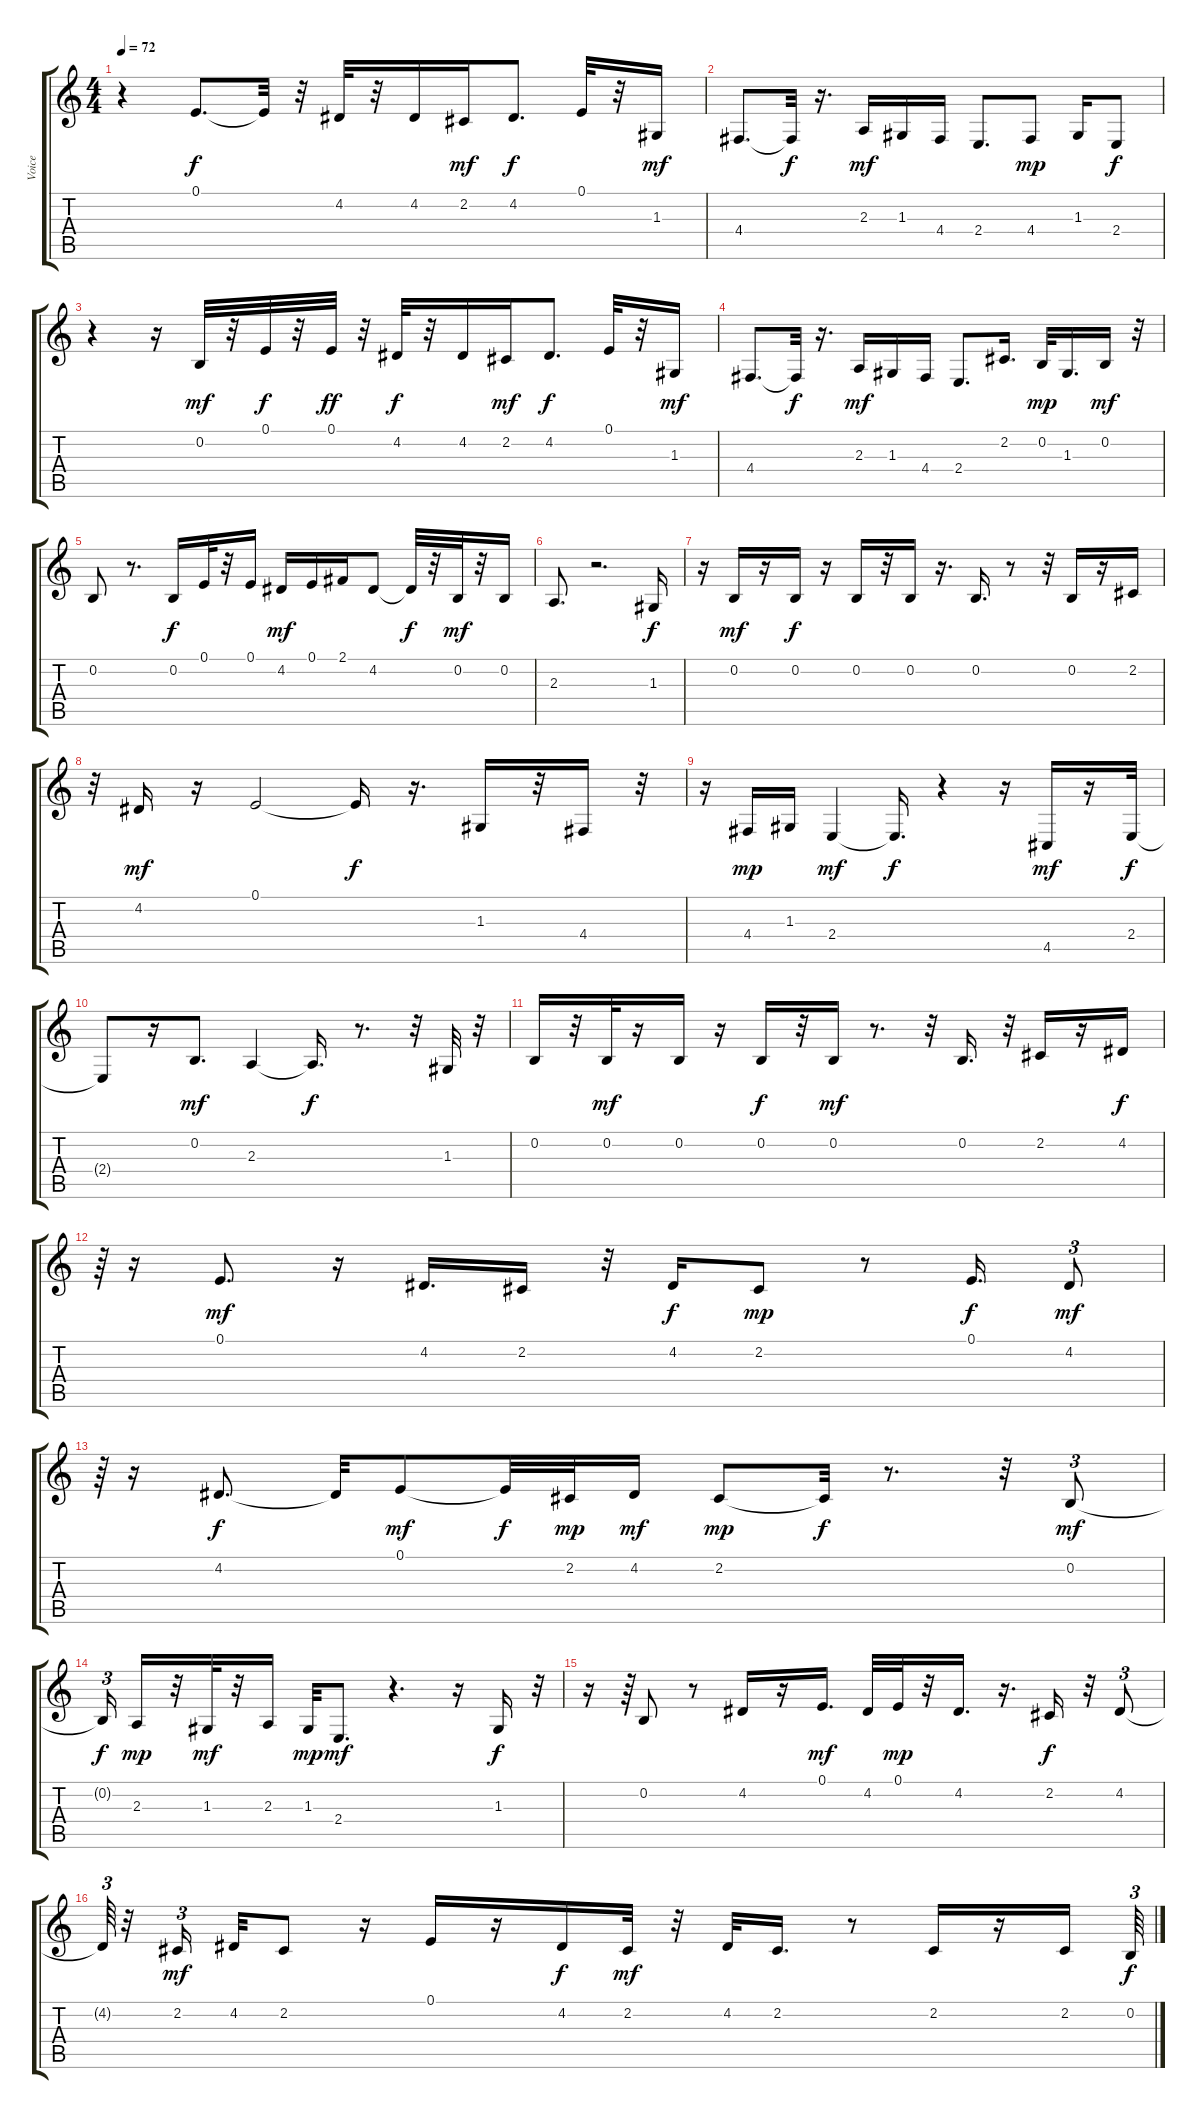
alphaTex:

\track ("Voice" "Voice") {instrument tuba}
\staff {score tabs}
\tuning (E4 B3 G3 D3 A2 E2) {hide}
\ts (4 4)
\tempo 72
\clef g2
\ks c
r.4{dy mf} 0.1.8{d dy f} 0.1{t}.32 r.32 4.2.32 r.32 4.2.16 2.2.16{dy mf} 4.2.8{d dy f} 0.1.32 r.32 1.3.16{dy mf} |
4.4.8{d} 4.4{t}.32{dy f} r.16{d} 2.3.16{dy mf} 1.3.16 4.4.16 2.4.8{d} 4.4.8{dy mp} 1.3.16 2.4.8{dy f} |
r.4 r.16 0.2.32{dy mf} r.32 0.1.32{dy f} r.32 0.1.32{dy ff} r.32 4.2.32{dy f} r.32 4.2.16 2.2.16{dy mf} 4.2.8{d dy f} 0.1.32 r.32 1.3.16{dy mf} |
4.4.8{d} 4.4{t}.32{dy f} r.16{d} 2.3.16{dy mf} 1.3.16 4.4.16 2.4.8{d} 2.2.16{d} 0.2.32{dy mp} 1.3.16{d} 0.2.16{dy mf} r.32 |
0.2.8 r.8{d} 0.2.16{dy f} 0.1.32 r.32 0.1.16 4.2.16{dy mf} 0.1.16 2.1.16 4.2.8 4.2{t}.32{dy f} r.32 0.2.32{dy mf} r.32 0.2.16 |
2.3.8{d} r.2{d} 1.3.16{dy f} |
r.16 0.2.16{dy mf} r.16 0.2.16{dy f} r.16 0.2.16 r.32 0.2.16 r.16{d} 0.2.16{d} r.8 r.32 0.2.16 r.16 2.2.16 |
r.32 4.2.16{dy mf} r.16 0.1.2 0.1{t}.16{dy f} r.16{d} 1.3.16 r.32 4.4.16 r.32 |
r.16 4.4.16{dy mp} 1.3.16 2.4.4{dy mf} 2.4{t}.16{d dy f} r.4 r.16 4.5.16{dy mf} r.16 2.4.32{dy f} |
2.4{t}.8 r.16 0.2.8{d dy mf} 2.3.4 2.3{t}.16{d dy f} r.8{d} r.32 1.3.32 r.32 |
0.2.16 r.32 0.2.32{dy mf} r.16 0.2.16 r.16 0.2.16{dy f} r.32 0.2.16{dy mf} r.8{d} r.32 0.2.16{d} r.32 2.2.16 r.16 4.2.16{dy f} |
r.64{tu (3 2)} r.16 0.1.8{d dy mf} r.16 4.2.16{d} 2.2.16 r.32 4.2.16{dy f} 2.2.8{dy mp} r.8 0.1.16{d dy f} 4.2.8{tu (3 2) dy mf} |
r.64{tu (3 2)} r.16 4.2.8{d dy f} 4.2{t}.32 0.1.8{dy mf} 0.1{t}.32{dy f} 2.2.32{dy mp} 4.2.16{dy mf} 2.2.8{dy mp} 2.2{t}.32{dy f} r.8{d} r.32 0.2.8{tu (3 2) dy mf} |
0.2{t}.16{tu (3 2) dy f} 2.3.16{dy mp} r.32 1.3.32{dy mf} r.32 2.3.16 1.3.32{dy mp} 2.4.8{d dy mf} r.4{d} r.16 1.3.16{dy f} r.32{tu (3 2)} |
r.16 r.64{tu (3 2)} 0.2.8 r.8 4.2.16 r.16 0.1.16{d dy mf} 4.2.32 0.1.32{dy mp} r.32 4.2.16{d} r.16{d} 2.2.16{dy f} r.32 4.2.8{tu (3 2)} |
4.2{t}.64{tu (3 2)} r.32 2.2.16{tu (3 2) dy mf beam splitsecondary} 4.2.32 2.2.8 r.16 0.1.16 r.16 4.2.16{dy f} 2.2.32{dy mf} r.32 4.2.32 2.2.16{d} r.8 2.2.16 r.16 2.2.16 0.2.64{tu (3 2) dy f}
